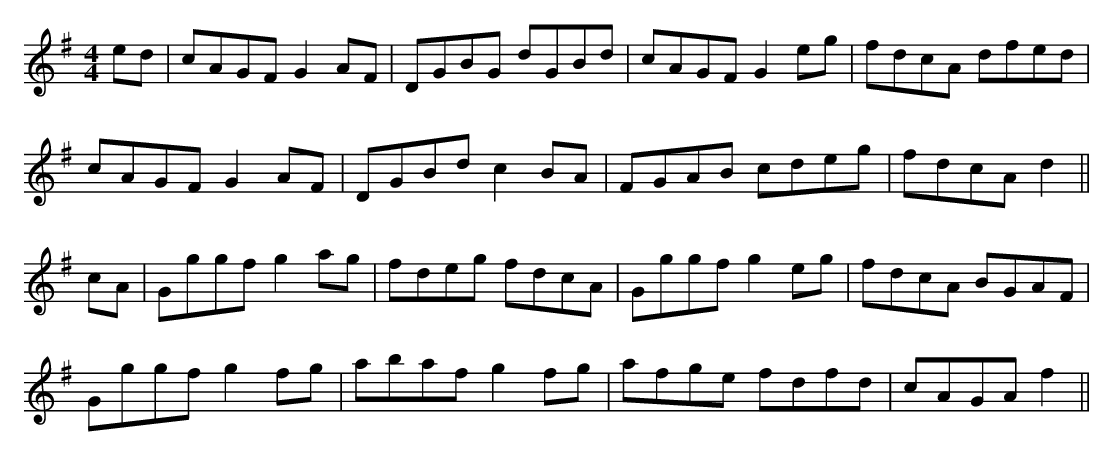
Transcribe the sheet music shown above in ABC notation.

X:1
M:4/4
K:Dmix
ed|cAGF G2AF|DGBG dGBd|cAGF G2eg|fdcA dfed|
cAGF G2 AF|DGBd c2 BA|FGAB cdeg|fdcA d2||
cA|Gggf g2 ag|fdeg fdcA|Gggf g2eg|fdcA BGAF|
Gggf g2 fg|abaf g2 fg|afge fdfd|cAGA f2||
